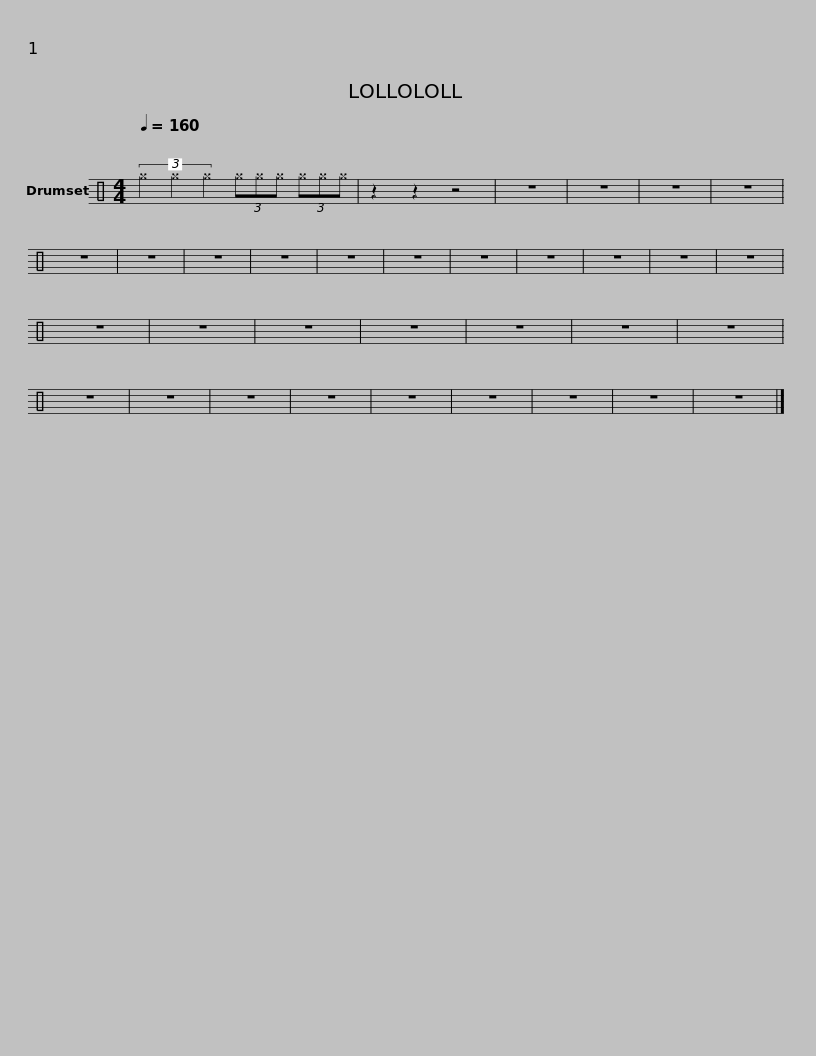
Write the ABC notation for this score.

X:1
L:1/8
Q:1/4=160
M:4/4
I:linebreak $
K:C
V:1 perc
K:none
V:1
 (3^g2 ^g2 ^g2 (3^g^g^g (3^g^g^g | z2 z2 z4 | z8 | z8 | z8 | %5
 z8 | z8 | z8 | z8 | z8 | %10
 z8 | z8 | z8 | z8 | z8 | %15
 z8 |$ z8 | z8 | z8 | z8 | %20
 z8 | z8 | z8 | z8 | z8 | %25
 z8 | z8 | z8 | z8 | z8 | %30
 z8 | z8 | z8 |] %33
